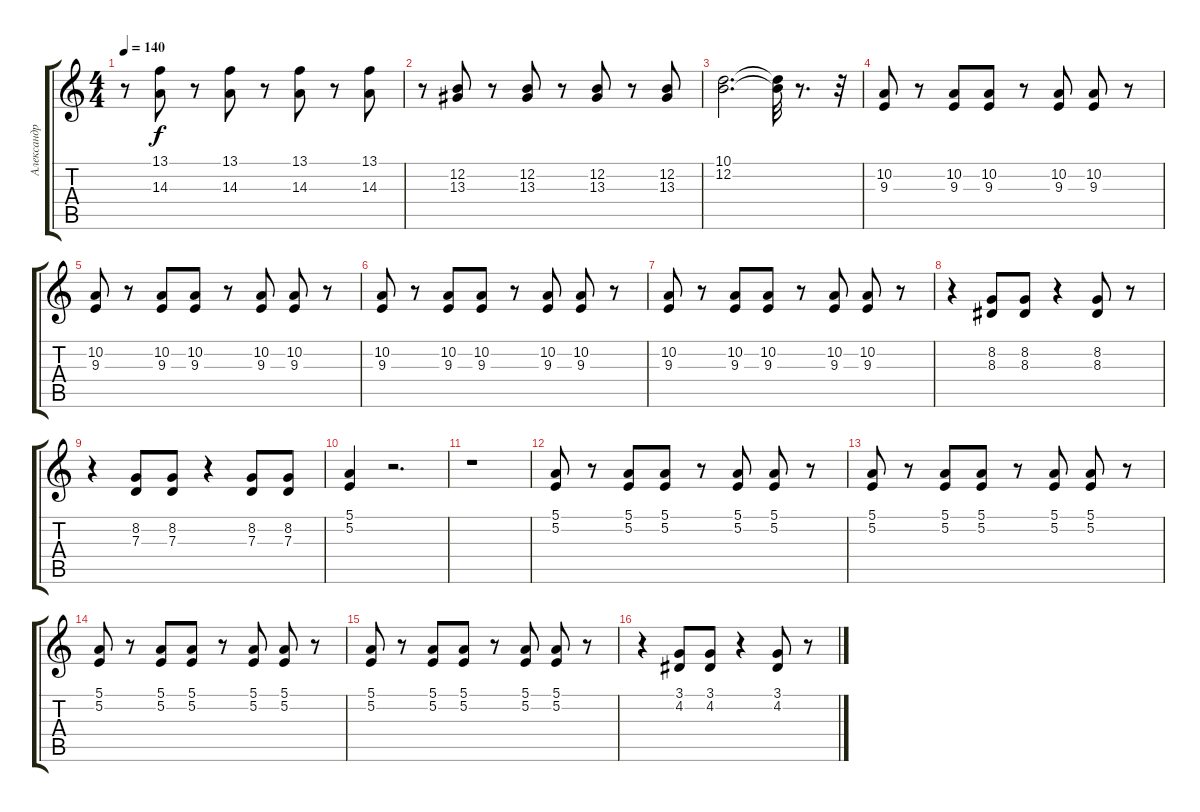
\track ("Александр Козлов" "Александр ") {instrument drawbarorgan}
\staff {score tabs}
\tuning (E4 B3 G3 D3 A2 E2) {hide}
\ts (4 4)
\tempo 140
\clef g2
\ks c
r.8{dy f} (13.1 14.3).8 r.8 (13.1 14.3).8 r.8 (13.1 14.3).8 r.8 (13.1 14.3).8 |
r.8 (12.2 13.3).8 r.8 (12.2 13.3).8 r.8 (12.2 13.3).8 r.8 (12.2 13.3).8 |
(10.1 12.2).2{d} (10.1{t} 12.2{t}).32 r.8{d} r.32 |
(10.2 9.3).8 r.8 (10.2 9.3).8 (10.2 9.3).8 r.8 (10.2 9.3).8 (10.2 9.3).8 r.8 |
(10.2 9.3).8 r.8 (10.2 9.3).8 (10.2 9.3).8 r.8 (10.2 9.3).8 (10.2 9.3).8 r.8 |
(10.2 9.3).8 r.8 (10.2 9.3).8 (10.2 9.3).8 r.8 (10.2 9.3).8 (10.2 9.3).8 r.8 |
(10.2 9.3).8 r.8 (10.2 9.3).8 (10.2 9.3).8 r.8 (10.2 9.3).8 (10.2 9.3).8 r.8 |
r.4 (8.2 8.3).8 (8.2 8.3).8 r.4 (8.2 8.3).8 r.8 |
r.4 (8.2 7.3).8 (8.2 7.3).8 r.4 (8.2 7.3).8 (8.2 7.3).8 |
(5.1 5.2).4 r.2{d} |
r.1 |
(5.1 5.2).8 r.8 (5.1 5.2).8 (5.1 5.2).8 r.8 (5.1 5.2).8 (5.1 5.2).8 r.8 |
(5.1 5.2).8 r.8 (5.1 5.2).8 (5.1 5.2).8 r.8 (5.1 5.2).8 (5.1 5.2).8 r.8 |
(5.1 5.2).8 r.8 (5.1 5.2).8 (5.1 5.2).8 r.8 (5.1 5.2).8 (5.1 5.2).8 r.8 |
(5.1 5.2).8 r.8 (5.1 5.2).8 (5.1 5.2).8 r.8 (5.1 5.2).8 (5.1 5.2).8 r.8 |
r.4 (3.1 4.2).8 (3.1 4.2).8 r.4 (3.1 4.2).8 r.8
